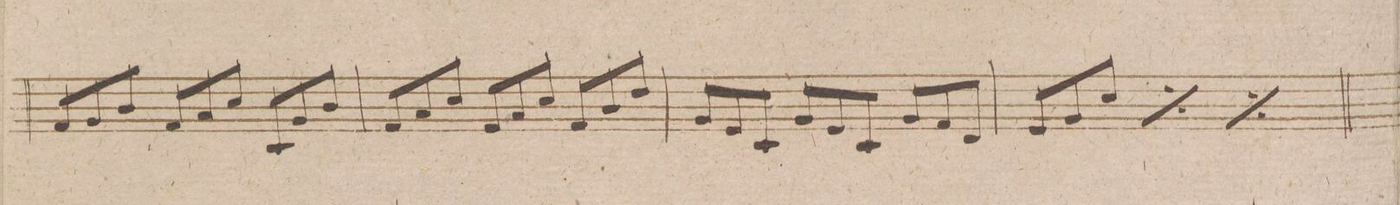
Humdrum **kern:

**kern	**dynam
*I"Viola.	*
*clefC3	*
*k[f#]	*
*met(c)	*
*M3/4	*
12G/L	.
12A/	.
12c/J	.
12G/L	.
12B/	.
12d/J	.
12D/L	.
12A/	.
12c/J	.
=114	=114
12G/L	.
12B/	.
12d/J	.
12G/L	.
12B/	.
12d/J	.
12G/L	.
12B/	.
12e/J	.
=115	=115
12A/L	.
12F#/	.
12D/J	.
12A/L	.
12F#/	.
12D/J	.
12A/L	.
12G/	.
12E/J	.
=116	=116
12F#/L	.
12A/	.
12d/J	.
*rep	*
12F#/L	.
12A/	.
12d/J	.
*Xrep	*
*rep	*
12F#/L	.
12A/	.
12d/J	.
*Xrep	*
=117	=117
*-	*-
